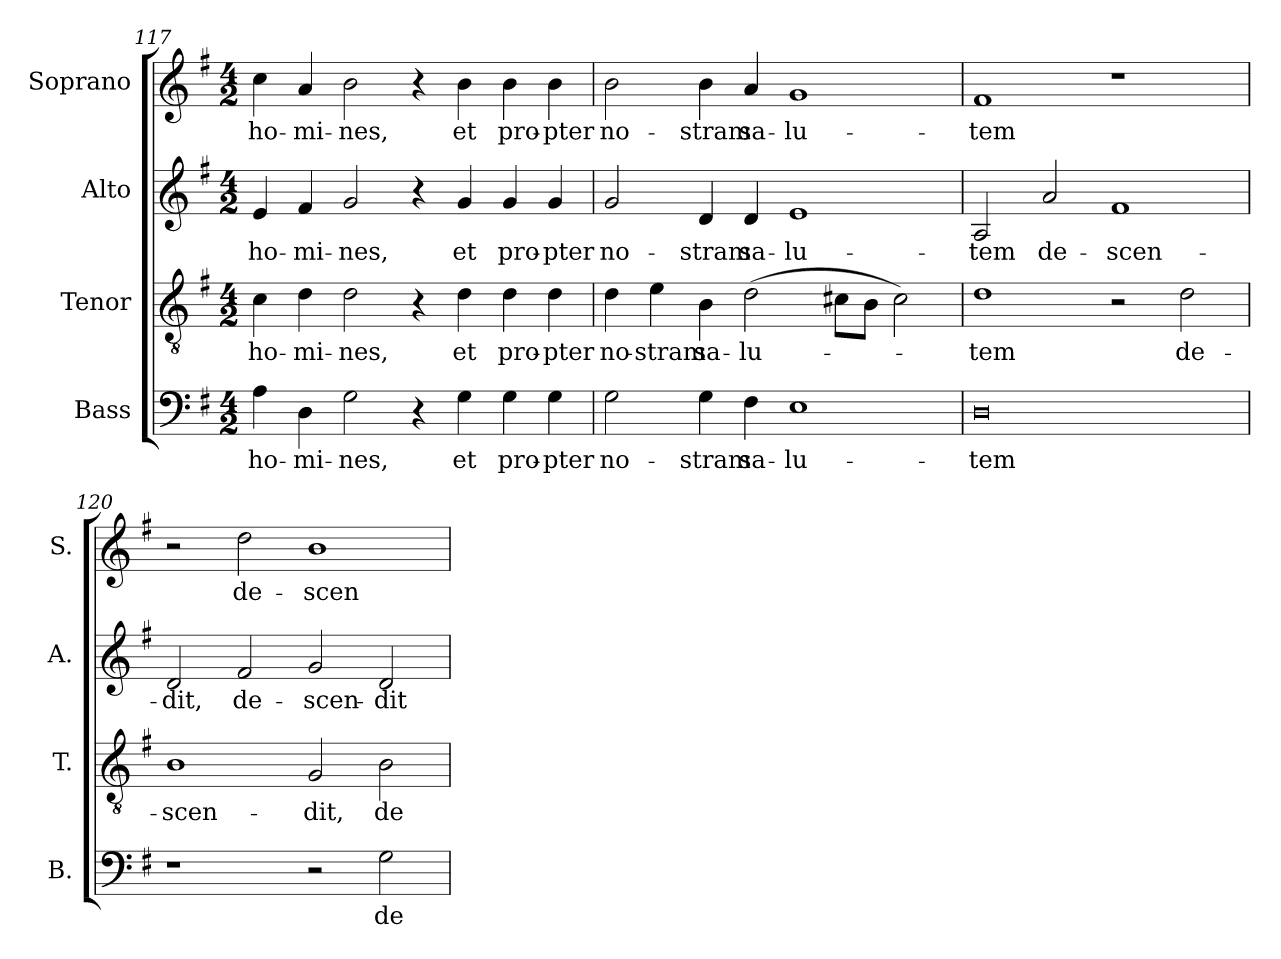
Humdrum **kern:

**kern	**text	**kern	**text	**kern	**text	**kern	**text
*part4	*part4	*part3	*part3	*part2	*part2	*part1	*part1
*staff4	*staff4	*staff3	*staff3	*staff2	*staff2	*staff1	*staff1
*I"Bass	*	*I"Tenor	*	*I"Alto	*	*I"Soprano	*
*I'B.	*	*I'T.	*	*I'A.	*	*I'S.	*
*clefF4	*	*clefGv2	*	*clefG2	*	*clefG2	*
*	*	*ITrd7c12	*	*	*	*	*
*k[f#]	*	*k[f#]	*	*k[f#]	*	*k[f#]	*
*G:	*	*G:	*	*G:	*	*G:	*
*M4/2	*	*M4/2	*	*M4/2	*	*M4/2	*
=117	=117	=117	=117	=117	=117	=117	=117
!	!LO:LY:b:color=#000000	!	!	!	!	!	!
!	!	!	!LO:LY:b:color=#000000	!	!	!	!
!	!	!	!	!	!LO:LY:b:color=#000000	!	!
!	!	!	!	!	!	!	!LO:LY:b:color=#000000
4Ai\	ho-	4Ci\	ho-	4ei/	ho-	4cci\	ho-
!	!LO:LY:b:color=#000000	!	!	!	!	!	!
!	!	!	!LO:LY:b:color=#000000	!	!	!	!
!	!	!	!	!	!LO:LY:b:color=#000000	!	!
!	!	!	!	!	!	!	!LO:LY:b:color=#000000
4Di\	-mi-	4Di\	-mi-	4f#i/	-mi-	4ai/	-mi-
!	!LO:LY:b:color=#000000	!	!	!	!	!	!
!	!	!	!LO:LY:b:color=#000000	!	!	!	!
!	!	!	!	!	!LO:LY:b:color=#000000	!	!
!	!	!	!	!	!	!	!LO:LY:b:color=#000000
2Gi\	-nes,	2Di\	-nes,	2gi/	-nes,	2bi\	-nes,
4r	.	4r	.	4r	.	4r	.
!	!LO:LY:b:color=#000000	!	!	!	!	!	!
!	!	!	!LO:LY:b:color=#000000	!	!	!	!
!	!	!	!	!	!LO:LY:b:color=#000000	!	!
!	!	!	!	!	!	!	!LO:LY:b:color=#000000
4Gi\	et	4Di\	et	4gi/	et	4bi\	et
!	!LO:LY:b:color=#000000	!	!	!	!	!	!
!	!	!	!LO:LY:b:color=#000000	!	!	!	!
!	!	!	!	!	!LO:LY:b:color=#000000	!	!
!	!	!	!	!	!	!	!LO:LY:b:color=#000000
4Gi\	pro-	4Di\	pro-	4gi/	pro-	4bi\	pro-
!	!LO:LY:b:color=#000000	!	!	!	!	!	!
!	!	!	!LO:LY:b:color=#000000	!	!	!	!
!	!	!	!	!	!LO:LY:b:color=#000000	!	!
!	!	!	!	!	!	!	!LO:LY:b:color=#000000
4Gi\	-pter	4Di\	-pter	4gi/	-pter	4bi\	-pter
=118	=118	=118	=118	=118	=118	=118	=118
!	!LO:LY:b:color=#000000	!	!	!	!	!	!
!	!	!	!LO:LY:b:color=#000000	!	!	!	!
!	!	!	!	!	!LO:LY:b:color=#000000	!	!
!	!	!	!	!	!	!	!LO:LY:b:color=#000000
2Gi\	no-	4Di\	no-	2gi/	no-	2bi\	no-
!	!	!	!LO:LY:b:color=#000000	!	!	!	!
.	.	4Ei\	-stram	.	.	.	.
!	!LO:LY:b:color=#000000	!	!	!	!	!	!
!	!	!	!LO:LY:b:color=#000000	!	!	!	!
!	!	!	!	!	!LO:LY:b:color=#000000	!	!
!	!	!	!	!	!	!	!LO:LY:b:color=#000000
4Gi\	-stram	4BBi\	sa-	4di/	-stram	4bi\	-stram
!	!LO:LY:b:color=#000000	!	!	!	!	!	!
!	!	!	!LO:LY:b:color=#000000	!	!	!	!
!	!	!	!	!	!LO:LY:b:color=#000000	!	!
!	!	!	!	!	!	!	!LO:LY:b:color=#000000
4F#i\	sa-	(2Di\	-lu-	4di/	sa-	4ai/	sa-
!	!LO:LY:b:color=#000000	!	!	!	!	!	!
!	!	!	!	!	!LO:LY:b:color=#000000	!	!
!	!	!	!	!	!	!	!LO:LY:b:color=#000000
1Ei	-lu-	.	.	1ei	-lu-	1gi	-lu-
.	.	8C#Xi\L	.	.	.	.	.
.	.	8BBi\J	.	.	.	.	.
.	.	2C#i\)	.	.	.	.	.
=119	=119	=119	=119	=119	=119	=119	=119
!	!LO:LY:b:color=#000000	!	!	!	!	!	!
!	!	!	!LO:LY:b:color=#000000	!	!	!	!
!	!	!	!	!	!LO:LY:b:color=#000000	!	!
!	!	!	!	!	!	!	!LO:LY:b:color=#000000
0Di	-tem	1Di	-tem	2Ai/	-tem	1f#i	-tem
!	!	!	!	!	!LO:LY:b:color=#000000	!	!
.	.	.	.	2ai/	de-	.	.
!	!	!	!	!	!LO:LY:b:color=#000000	!	!
.	.	2r	.	1f#i	-scen-	1r	.
!	!	!	!LO:LY:b:color=#000000	!	!	!	!
.	.	2Di\	de-	.	.	.	.
!!LO:LB:g=z
=120	=120	=120	=120	=120	=120	=120	=120
!	!	!	!LO:LY:b:color=#000000	!	!	!	!
!	!	!	!	!	!LO:LY:b:color=#000000	!	!
1r	.	1BBi	-scen-	2di/	-dit,	2r	.
!	!	!	!	!	!LO:LY:b:color=#000000	!	!
!	!	!	!	!	!	!	!LO:LY:b:color=#000000
.	.	.	.	2f#i/	de-	2ddi\	de-
!	!	!	!LO:LY:b:color=#000000	!	!	!	!
!	!	!	!	!	!LO:LY:b:color=#000000	!	!
!	!	!	!	!	!	!	!LO:LY:b:color=#000000
2r	.	2GGi/	-dit,	2gi/	-scen-	1bi	-scen-
!	!LO:LY:b:color=#000000	!	!	!	!	!	!
!	!	!	!LO:LY:b:color=#000000	!	!	!	!
!	!	!	!	!	!LO:LY:b:color=#000000	!	!
2Gi\	de-	2BBi\	de-	2di/	-dit	.	.
=	=	=	=	=	=	=	=
*-	*-	*-	*-	*-	*-	*-	*-
